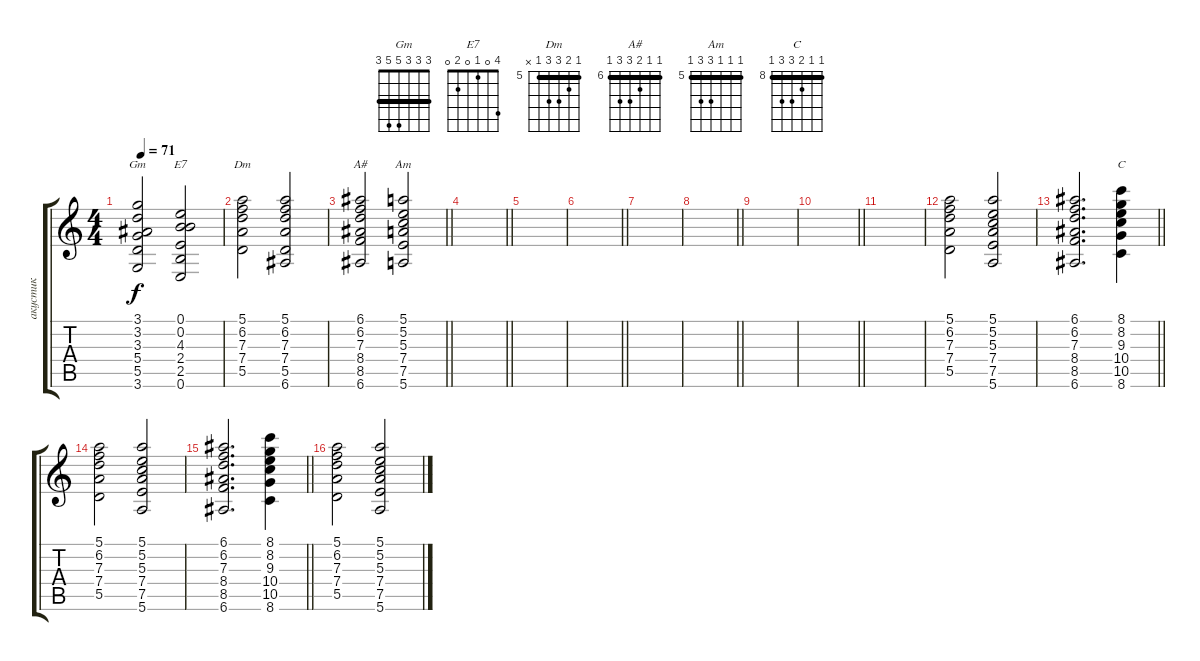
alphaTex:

\track ("акустик" "акустик") {instrument acousticguitarsteel}
\staff {score tabs}
\tuning (E4 B3 G3 D3 A2 E2) {hide}
\chord ("Gm" 3 3 3 5 5 3) {barre 3}
\chord ("E7" 4 0 1 0 2 0)
\chord ("Dm" 5 6 7 7 5 x) {firstfret 5 barre 5}
\chord ("A#" 6 6 7 8 8 6) {firstfret 6 barre 6}
\chord ("Am" 5 5 5 7 7 5) {firstfret 5 barre 5}
\chord ("C" 8 8 9 10 10 8) {firstfret 8 barre 8}
\ts (4 4)
\tempo 71
\clef g2
\ks c
(3.1 3.2 3.3 5.4 5.5 3.6).2{ch "Gm" dy f} (0.1 0.2 4.3 2.4 2.5 0.6).2{ch "E7"} |
(5.1 6.2 7.3 7.4 5.5).2{ch "Dm"} (5.1 6.2 7.3 7.4 5.5 6.6).2 |
\barLineRight lightlight
(6.1 6.2 7.3 8.4 8.5 6.6).2{ch "A#"} (5.1 5.2 5.3 7.4 7.5 5.6).2{ch "Am"} |
\barLineRight lightlight
|
|
\barLineRight lightlight
|
|
\barLineRight lightlight
|
|
\barLineRight lightlight
|
|
(5.1 6.2 7.3 7.4 5.5).2 (5.1 5.2 5.3 7.4 7.5 5.6).2 |
\barLineRight lightlight
(6.1 6.2 7.3 8.4 8.5 6.6).2{d} (8.1 8.2 9.3 10.4 10.5 8.6).4{ch "C"} |
(5.1 6.2 7.3 7.4 5.5).2 (5.1 5.2 5.3 7.4 7.5 5.6).2 |
\barLineRight lightlight
(6.1 6.2 7.3 8.4 8.5 6.6).2{d} (8.1 8.2 9.3 10.4 10.5 8.6).4 |
(5.1 6.2 7.3 7.4 5.5).2 (5.1 5.2 5.3 7.4 7.5 5.6).2
